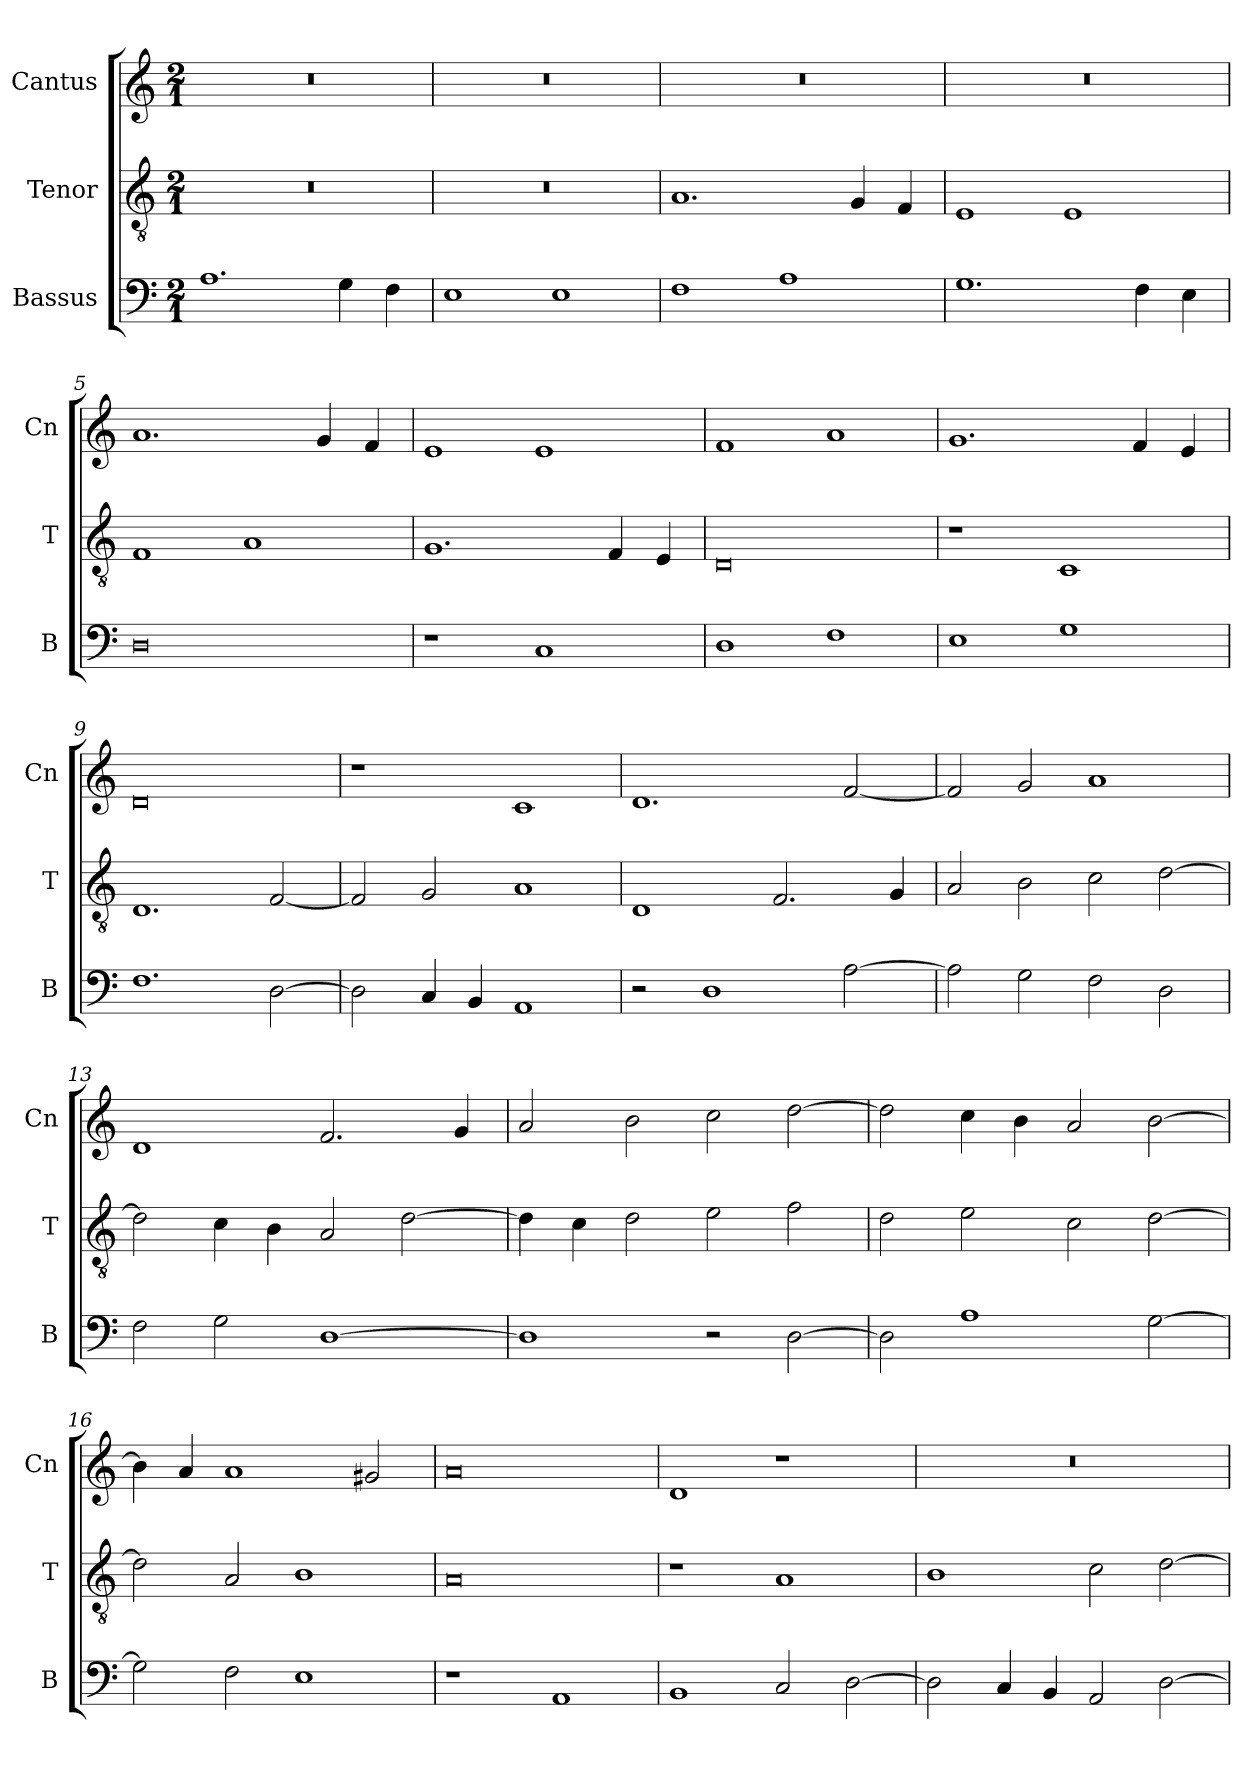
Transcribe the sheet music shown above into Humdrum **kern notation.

**kern	**kern	**kern
*part3	*part2	*part1
*staff3	*staff2	*staff1
*I"Bassus	*I"Tenor	*I"Cantus
*I'B	*I'T	*I'Cn
*clefF4	*clefGv2	*clefG2
*k[]	*k[]	*k[]
*M2/1	*M2/1	*M2/1
=1	=1	=1
1.A	0r	0r
4G\	.	.
4F\	.	.
=2	=2	=2
1E	0r	0r
1E	.	.
=3	=3	=3
1F	1.A	0r
1A	.	.
.	4G/	.
.	4F/	.
=4	=4	=4
1.G	1E	0r
.	1E	.
4F\	.	.
4E\	.	.
=5	=5	=5
0D	1F	1.a
.	1A	.
.	.	4g/
.	.	4f/
=6	=6	=6
1r	1.G	1e
1C	.	1e
.	4F/	.
.	4E/	.
=7	=7	=7
1D	0D	1f
1F	.	1a
=8	=8	=8
1E	1r	1.g
1G	1C	.
.	.	4f/
.	.	4e/
=9	=9	=9
1.F	1.D	0d
[2D\	[2F/	.
=10	=10	=10
2D\]	2F/]	1r
4C/	2G/	.
4BB/	.	.
1AA	1A	1c
=11	=11	=11
2r	1D	1.d
1D	.	.
.	2.F/	.
[2A\	.	[2f/
.	4G/	.
=12	=12	=12
2A\]	2A/	2f/]
2G\	2B\	2g/
2F\	2c\	1a
2D\	[2d\	.
=13	=13	=13
2F\	2d\]	1d
2G\	4c\	.
.	4B\	.
[1D	2A/	2.f/
.	[2d\	.
.	.	4g/
=14	=14	=14
1D]	4d\]	2a/
.	4c\	.
.	2d\	2b\
2r	2e\	2cc\
[2D\	2f\	[2dd\
=15	=15	=15
2D\]	2d\	2dd\]
1A	2e\	4cc\
.	.	4b\
.	2c\	2a/
[2G\	[2d\	[2b\
=16	=16	=16
2G\]	2d\]	4b\]
.	.	4a/
2F\	2A/	1a
1E	1B	.
.	.	2g#X/
=17	=17	=17
1r	0A	0a
1AA	.	.
=18	=18	=18
1BB	1r	1d
2C/	1A	1r
[2D\	.	.
=19	=19	=19
2D\]	1B	0r
4C/	.	.
4BB/	.	.
2AA/	2c\	.
[2D\	[2d\	.
=	=	=
*-	*-	*-
